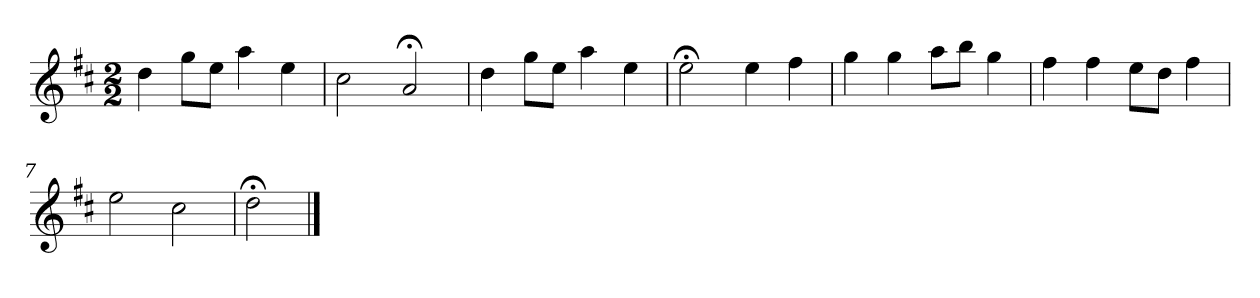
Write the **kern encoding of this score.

**kern
*part1
*staff1
*k[f#c#]
*D:
*M2/2
*MM120
=1
4dd
8ggL
8eeJ
4aa
4ee
=2
2cc#
2a;<
=3
4dd
8ggL
8eeJ
4aa
4ee
=4
2ee;<
4ee
4ff#
=5
4gg
4gg
8aaL
8bbJ
4gg
=6
4ff#
4ff#
8eeL
8ddJ
4ff#
=7
2ee
2cc#
=8
2dd;<
==
*-
